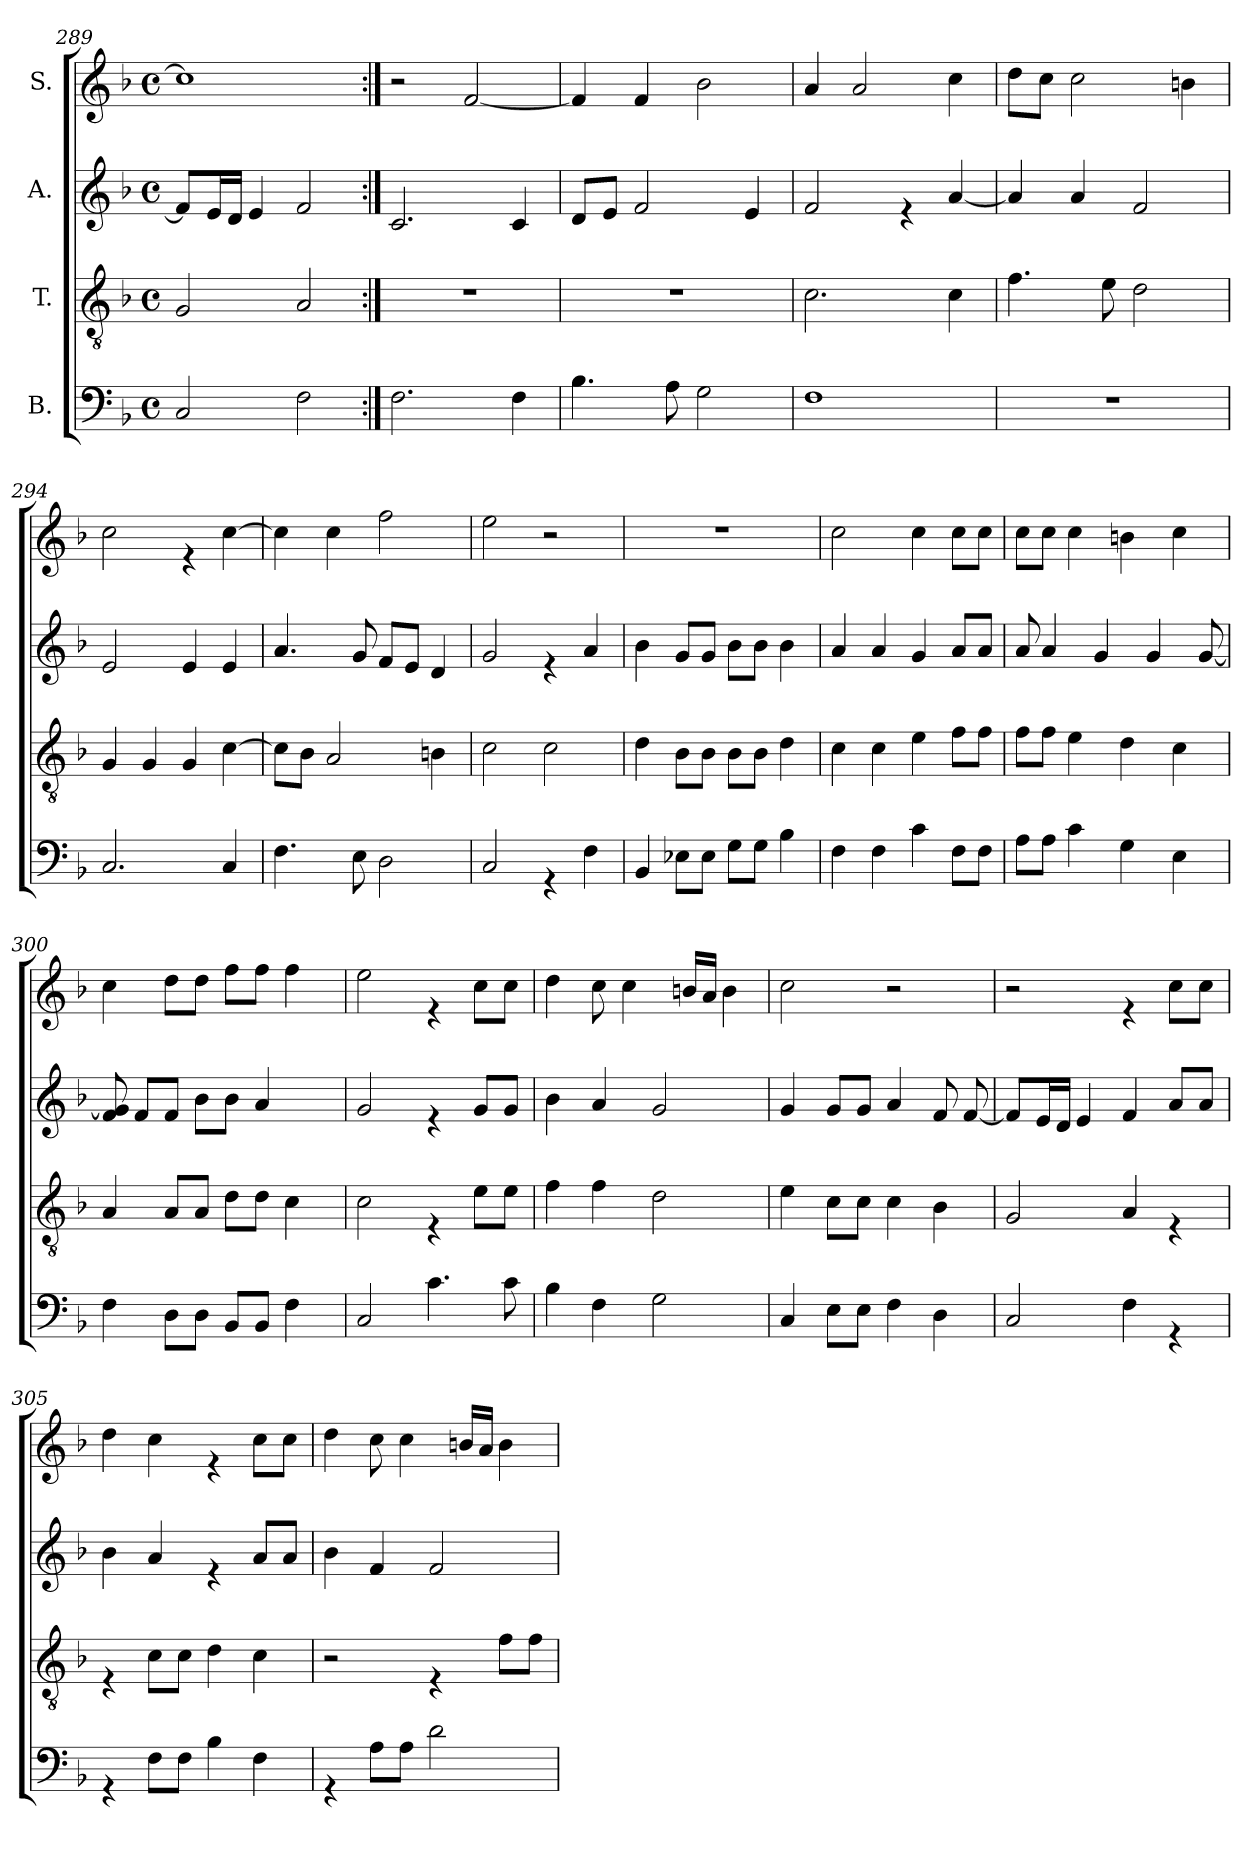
**kern	**kern	**kern	**kern
*part4	*part3	*part2	*part1
*staff4	*staff3	*staff2	*staff1
*I"B.	*I"T.	*I"A.	*I"S.
*clefF4	*clefGv2	*clefG2	*clefG2
*k[b-]	*k[b-]	*k[b-]	*k[b-]
*F:	*F:	*F:	*F:
*M4/4	*M4/4	*M4/4	*M4/4
*met(c)	*met(c)	*met(c)	*met(c)
=289	=289	=289	=289
2C/	2G/	8f/L]	1cc]
.	.	16e/L	.
.	.	16d/JJ	.
.	.	4e/	.
2F\	2A/	2f/	.
!!LO:LB:g=z
=290:|!	=290:|!	=290:|!	=290:|!
2.F\	1r	2.c/	2r
.	.	.	[<2f/
4F\	.	4c/	.
=291	=291	=291	=291
4.B-\	1r	8d/L	4f/]
.	.	8e/J	.
.	.	2f/	4f/
8A\	.	.	.
2G\	.	.	2b-\
.	.	4e/	.
=292	=292	=292	=292
1F	2.c\	2f/	4a/
.	.	.	2a/
.	.	4re	.
.	4c\	[<4a/	4cc\
=293	=293	=293	=293
1r	4.f\	4a/]	8dd\L
.	.	.	8cc\J
.	.	4a/	2cc\
.	8e\	.	.
.	2d\	2f/	.
.	.	.	4bn\
=294	=294	=294	=294
2.C/	4G/	2e/	2cc\
.	4G/	.	.
.	4G/	4e/	4re
4C/	[>4c\	4e/	[>4cc\
=295	=295	=295	=295
4.F\	8c\L]	4.a/	4cc\]
.	8B-\J	.	.
.	2A/	.	4cc\
8E\	.	8g/	.
2D\	.	8f/L	2ff\
.	.	8e/J	.
.	4Bn\	4d/	.
=296	=296	=296	=296
2C/	2c\	2g/	2ee\
4rGG	2c\	4re	2r
4F\	.	4a/	.
!!LO:PB:g=z
=297	=297	=297	=297
4BB-/	4d\	4b-\	1r
8E-X\L	8B-\L	8g/L	.
8E-\J	8B-\J	8g/J	.
8G\L	8B-\L	8b-\L	.
8G\J	8B-\J	8b-\J	.
4B-\	4d\	4b-\	.
!!LO:LB:g=z
=298	=298	=298	=298
4F\	4c\	4a/	2cc\
4F\	4c\	4a/	.
4c\	4e\	4g/	4cc\
8F\L	8f\L	8a/L	8cc\L
8F\J	8f\J	8a/J	8cc\J
=299	=299	=299	=299
8A\L	8f\L	8a/	8cc\L
8A\J	8f\J	4a/	8cc\J
4c\	4e\	.	4cc\
.	.	4g/	.
4G\	4d\	.	4bn\
.	.	4g/	.
4E\	4c\	.	4cc\
.	.	[<8g/	.
=300	=300	=300	=300
4F\	4A/	8f/ 8g/]	4cc\
.	.	8f/L	.
8D\L	8A/L	8f/J	8dd\L
8D\J	8A/J	8b-\L	8dd\J
8BB-/L	8d\L	8b-\J	8ff\L
8BB-/J	8d\J	4a/	8ff\J
4F\	4c\	.	4ff\
.	.	8ryy	.
=301	=301	=301	=301
2C/	2c\	2g/	2ee\
4.c\	4rE	4re	4re
.	8e\L	8g/L	8cc\L
8c\	8e\J	8g/J	8cc\J
=302	=302	=302	=302
4B-\	4f\	4b-\	4dd\
4F\	4f\	4a/	8cc\
.	.	.	4cc\
2G\	2d\	2g/	.
.	.	.	16bn/LL
.	.	.	16a/JJ
.	.	.	4b\
=303	=303	=303	=303
4C/	4e\	4g/	2cc\
8E\L	8c\L	8g/L	.
8E\J	8c\J	8g/J	.
4F\	4c\	4a/	2r
4D\	4B-\	8f/	.
.	.	[<8f/	.
!!LO:LB:g=z
=304	=304	=304	=304
2C/	2G/	8f/L]	2r
.	.	16e/L	.
.	.	16d/JJ	.
.	.	4e/	.
4F\	4A/	4f/	4re
4rGG	4rE	8a/L	8cc\L
.	.	8a/J	8cc\J
=305	=305	=305	=305
4rGG	4rE	4b-\	4dd\
8F\L	8c\L	4a/	4cc\
8F\J	8c\J	.	.
4B-\	4d\	4re	4re
4F\	4c\	8a/L	8cc\L
.	.	8a/J	8cc\J
=306	=306	=306	=306
4rGG	2r	4b-\	4dd\
8A\L	.	4f/	8cc\
8A\J	.	.	4cc\
2d\	4rE	2f/	.
.	.	.	16bn/LL
.	.	.	16a/JJ
.	8f\L	.	4b\
.	8f\J	.	.
=	=	=	=
*-	*-	*-	*-
